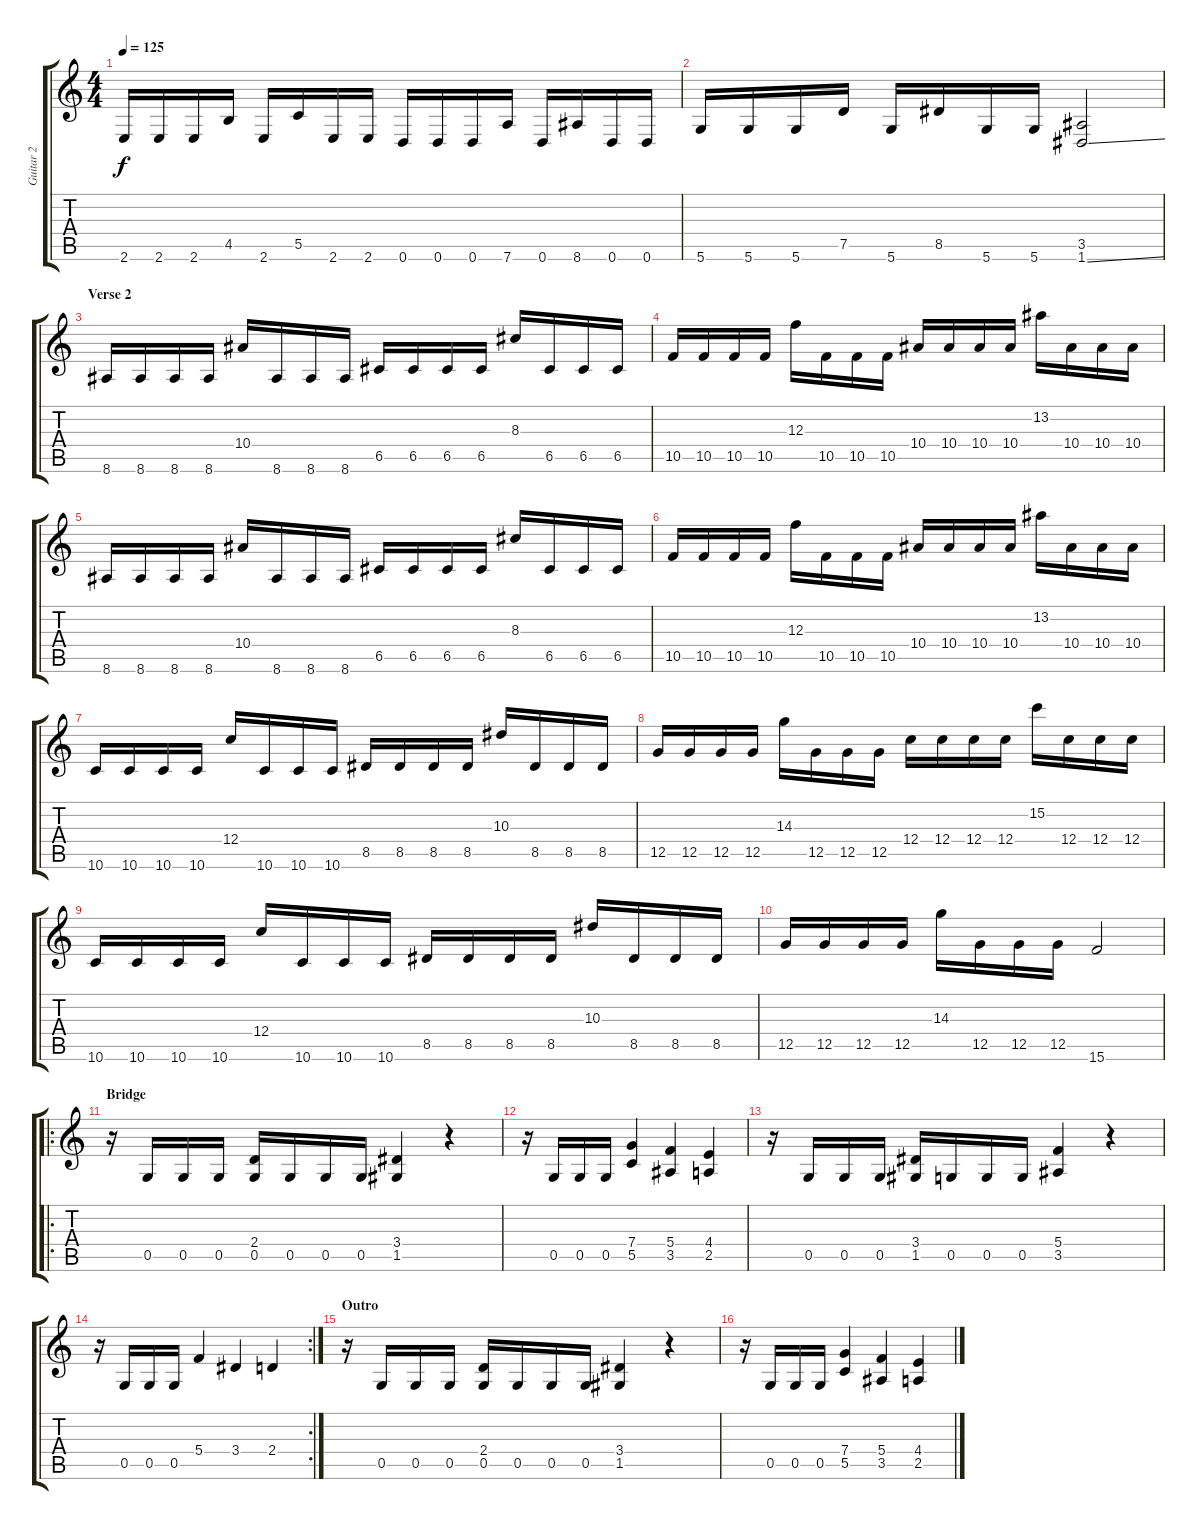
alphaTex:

\track ("Guitar 2" "Guitar 2") {instrument distortionguitar}
\staff {score tabs}
\tuning (D4 A3 F3 C3 G2 D2) {hide}
\ts (4 4)
\tempo 125
\clef g2
\ks c
2.6.16{dy f} 2.6.16 2.6.16 4.5.16 2.6.16 5.5.16 2.6.16 2.6.16 0.6.16 0.6.16 0.6.16 7.6.16 0.6.16 8.6.16 0.6.16 0.6.16 |
5.6.16 5.6.16 5.6.16 7.5.16 5.6.16 8.5.16 5.6.16 5.6.16 (3.5 1.6{ss}).2 |
\section ("" "Verse 2")
8.6.16 8.6.16 8.6.16 8.6.16 10.4.16 8.6.16 8.6.16 8.6.16 6.5.16 6.5.16 6.5.16 6.5.16 8.3.16 6.5.16 6.5.16 6.5.16 |
10.5.16 10.5.16 10.5.16 10.5.16 12.3.16 10.5.16 10.5.16 10.5.16 10.4.16 10.4.16 10.4.16 10.4.16 13.2.16 10.4.16 10.4.16 10.4.16 |
8.6.16 8.6.16 8.6.16 8.6.16 10.4.16 8.6.16 8.6.16 8.6.16 6.5.16 6.5.16 6.5.16 6.5.16 8.3.16 6.5.16 6.5.16 6.5.16 |
10.5.16 10.5.16 10.5.16 10.5.16 12.3.16 10.5.16 10.5.16 10.5.16 10.4.16 10.4.16 10.4.16 10.4.16 13.2.16 10.4.16 10.4.16 10.4.16 |
10.6.16 10.6.16 10.6.16 10.6.16 12.4.16 10.6.16 10.6.16 10.6.16 8.5.16 8.5.16 8.5.16 8.5.16 10.3.16 8.5.16 8.5.16 8.5.16 |
12.5.16 12.5.16 12.5.16 12.5.16 14.3.16 12.5.16 12.5.16 12.5.16 12.4.16 12.4.16 12.4.16 12.4.16 15.2.16 12.4.16 12.4.16 12.4.16 |
10.6.16 10.6.16 10.6.16 10.6.16 12.4.16 10.6.16 10.6.16 10.6.16 8.5.16 8.5.16 8.5.16 8.5.16 10.3.16 8.5.16 8.5.16 8.5.16 |
12.5.16 12.5.16 12.5.16 12.5.16 14.3.16 12.5.16 12.5.16 12.5.16 15.6.2 |
\ro
\section ("" "Bridge")
r.16 0.5.16 0.5.16 0.5.16 (2.4 0.5).16 0.5.16 0.5.16 0.5.16 (3.4 1.5).4 r.4 |
r.16 0.5.16 0.5.16 0.5.16 (7.4 5.5).4 (5.4 3.5).4 (4.4 2.5).4 |
r.16 0.5.16 0.5.16 0.5.16 (3.4 1.5).16 0.5.16 0.5.16 0.5.16 (5.4 3.5).4 r.4 |
\rc 2
r.16 0.5.16 0.5.16 0.5.16 5.4.4 3.4.4 2.4.4 |
\section ("" "Outro")
r.16{balance 5} 0.5.16 0.5.16 0.5.16 (2.4 0.5).16 0.5.16 0.5.16 0.5.16 (3.4 1.5).4 r.4 |
r.16 0.5.16 0.5.16 0.5.16 (7.4 5.5).4 (5.4 3.5).4 (4.4 2.5).4
